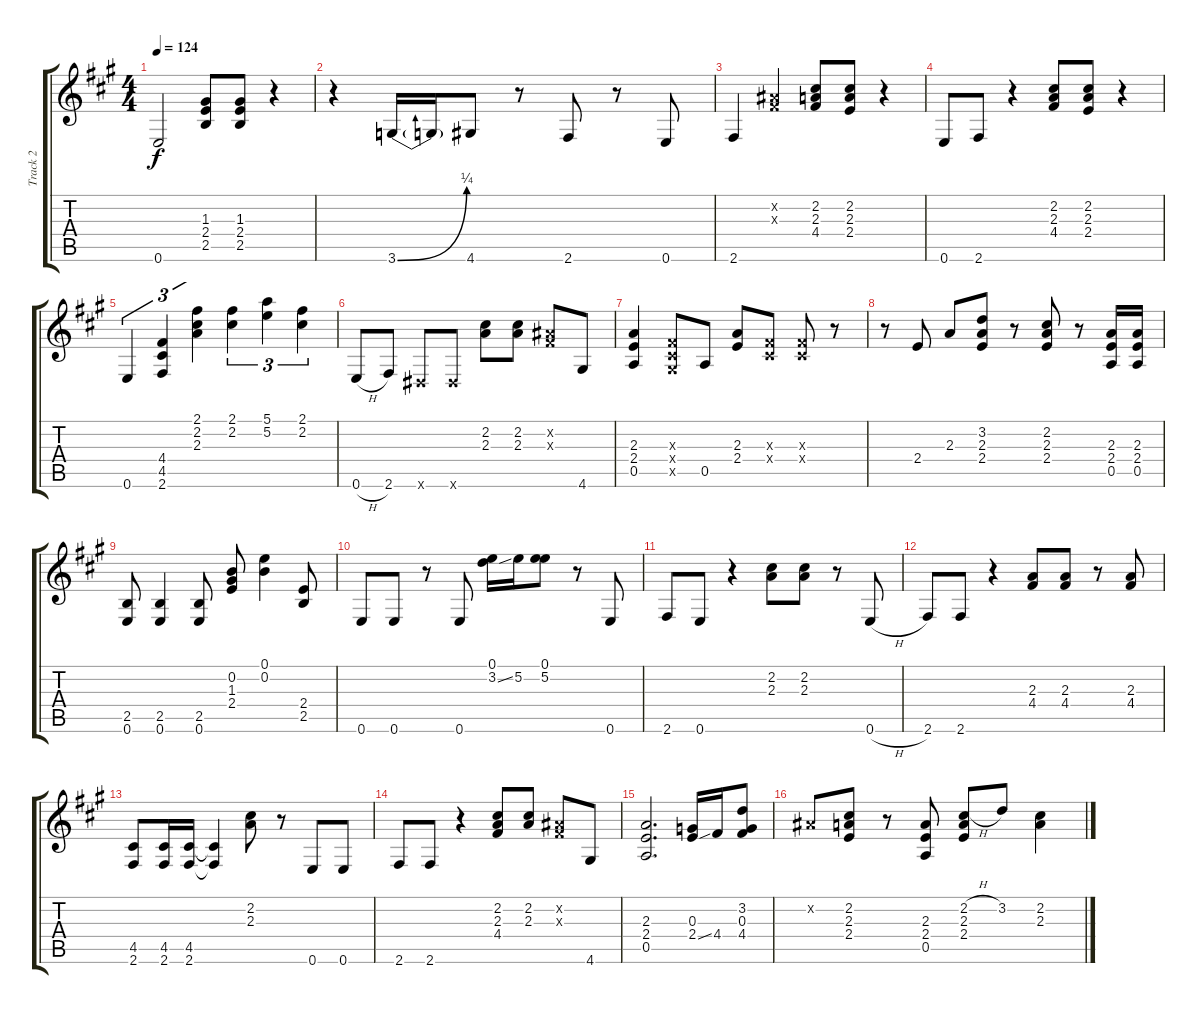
\track ("Track 2" "Track 2") {instrument electricguitarjazz}
\staff {score tabs}
\tuning (E4 B3 G3 D3 A2 E2) {hide}
\ts (4 4)
\tempo 124
\clef g2
\ks f#minor
0.6.2{dy f} (1.3 2.4 2.5).8 (1.3 2.4 2.5).8 r.4 |
r.4 3.6{be (bend 0 0 60 1)}.16 3.6{t}.16 4.6.8 r.8 2.6.8 r.8 0.6.8 |
2.6.4 (-1.2{x} -1.3{x}).4 (2.2 2.3 4.4).8 (2.2 2.3 2.4).8 r.4 |
0.6.8 2.6.8 r.4 (2.2 2.3 4.4).8 (2.2 2.3 2.4).8 r.4 |
0.6.4{tu (3 2)} (4.4 4.5 2.6).4{tu (3 2)} (2.1 2.2 2.3).4{tu (3 2)} (2.1 2.2).4{tu (3 2)} (5.1 5.2).4{tu (3 2)} (2.1 2.2).4{tu (3 2)} |
0.6{h}.8 2.6.8 -1.6{x}.8 -1.6{x}.8 (2.2 2.3).8 (2.2 2.3).8 (-1.2{x} -1.3{x}).8 4.6.8 |
(2.3 2.4 0.5).4 (-1.3{x} -1.4{x} -1.5{x}).8 0.5.8 (2.3 2.4).8 (-1.3{x} -1.4{x}).8 (-1.3{x} -1.4{x}).8 r.8 |
r.8 2.4.8 2.3.8 (3.2 2.3 2.4).8 r.8 (2.2 2.3 2.4).8 r.8 (2.3 2.4 0.5).16 (2.3 2.4 0.5).16 |
(2.5 0.6).8 (2.5 0.6).4 (2.5 0.6).8 (0.2 1.3 2.4).8 (0.1 0.2).4 (2.4 2.5).8 |
0.6.8 0.6.8 r.8 0.6.8 (0.1 3.2{ss}).16 5.2.16 (0.1 5.2).8 r.8 0.6.8 |
2.6.8 0.6.8 r.4 (2.2 2.3).8 (2.2 2.3).8 r.8 0.6{h}.8 |
2.6.8 2.6.8 r.4 (2.3 4.4).8 (2.3 4.4).8 r.8 (2.3 4.4).8 |
(4.5 2.6).8 (4.5 2.6).16 (4.5 2.6).16 (4.5{t} 2.6{t}).4 (2.2 2.3).8 r.8 0.6.8 0.6.8 |
2.6.8 2.6.8 r.4 (2.2 2.3 4.4).8 (2.2 2.3).8 (-1.2{x} -1.3{x}).8 4.6.8 |
(2.3 2.4 0.5).2{d} (0.3 2.4{ss}).16 4.4.16 (3.2 0.3 4.4).8 |
-1.2{x}.8 (2.2 2.3 2.4).8 r.8 (2.3 2.4 0.5).8 (2.2{h} 2.3 2.4).8 3.2.8 (2.2 2.3).4
